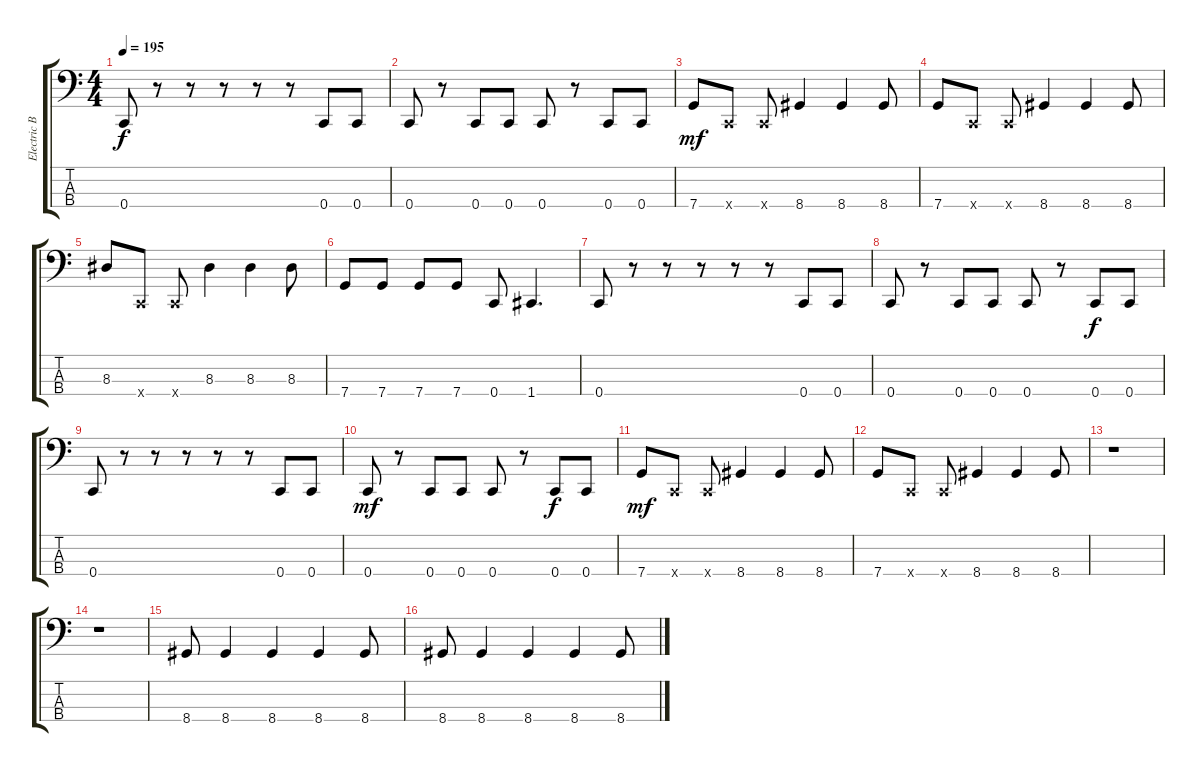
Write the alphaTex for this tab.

\track ("Electric Bass" "Electric B") {instrument electricbassfinger}
\staff {score tabs}
\tuning (F2 C2 G1 C1) {hide}
\ts (4 4)
\tempo 195
\clef f4
\ks c
0.4.8{dy f} r.8 r.8 r.8 r.8 r.8 0.4.8 0.4.8 |
0.4.8 r.8 0.4.8 0.4.8 0.4.8 r.8 0.4.8 0.4.8 |
7.4.8{dy mf} 0.4{x}.8 0.4{x}.8 8.4.4 8.4.4 8.4.8 |
7.4.8 0.4{x}.8 0.4{x}.8 8.4.4 8.4.4 8.4.8 |
8.3.8 0.4{x}.8 0.4{x}.8 8.3.4 8.3.4 8.3.8 |
7.4.8 7.4.8 7.4.8 7.4.8 0.4.8 1.4.4{d} |
0.4.8 r.8 r.8 r.8 r.8 r.8 0.4.8 0.4.8 |
0.4.8 r.8 0.4.8 0.4.8 0.4.8 r.8 0.4.8{dy f} 0.4.8 |
0.4.8 r.8 r.8 r.8 r.8 r.8 0.4.8 0.4.8 |
0.4.8{dy mf} r.8 0.4.8 0.4.8 0.4.8 r.8 0.4.8{dy f} 0.4.8 |
7.4.8{dy mf} 0.4{x}.8 0.4{x}.8 8.4.4 8.4.4 8.4.8 |
7.4.8 0.4{x}.8 0.4{x}.8 8.4.4 8.4.4 8.4.8 |
r.1 |
r.1 |
8.4.8 8.4.4 8.4.4 8.4.4 8.4.8 |
8.4.8 8.4.4 8.4.4 8.4.4 8.4.8
